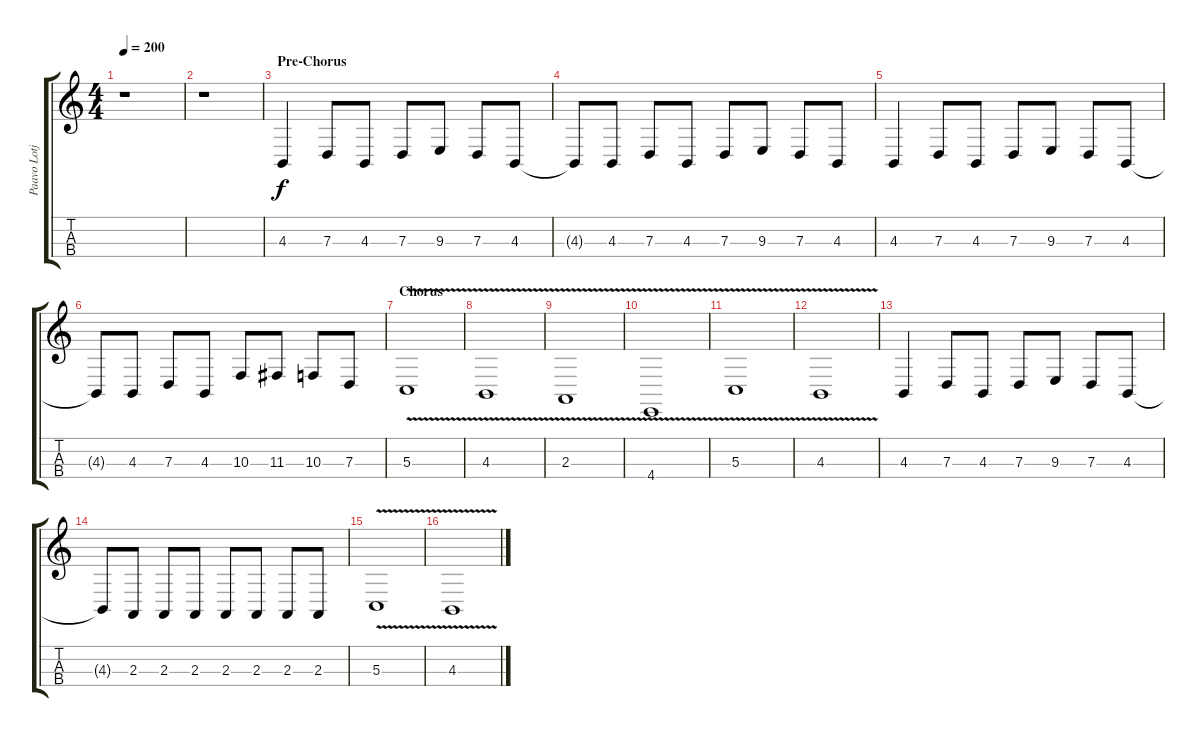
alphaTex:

\track ("Paavo Lotjonen" "Paavo Lotj") {instrument cello}
\staff {score tabs}
\tuning (G3 D3 G2 C2) {hide}
\ts (4 4)
\tempo 200
\clef g2
\ks c
r.1{dy f} |
r.1 |
\section ("" "Pre-Chorus")
4.3.4 7.3.8 4.3.8 7.3.8 9.3.8 7.3.8 4.3.8 |
4.3{t}.8 4.3.8 7.3.8 4.3.8 7.3.8 9.3.8 7.3.8 4.3.8 |
4.3.4 7.3.8 4.3.8 7.3.8 9.3.8 7.3.8 4.3.8 |
4.3{t}.8 4.3.8 7.3.8 4.3.8 10.3.8 11.3.8 10.3.8 7.3.8 |
\section ("" "Chorus")
5.3{v}.1 |
4.3{v}.1 |
2.3{v}.1 |
4.4{v}.1 |
5.3{v}.1 |
4.3{v}.1 |
4.3.4 7.3.8 4.3.8 7.3.8 9.3.8 7.3.8 4.3.8 |
4.3{t}.8 2.3.8 2.3.8 2.3.8 2.3.8 2.3.8 2.3.8 2.3.8 |
5.3{v}.1 |
4.3{v}.1
